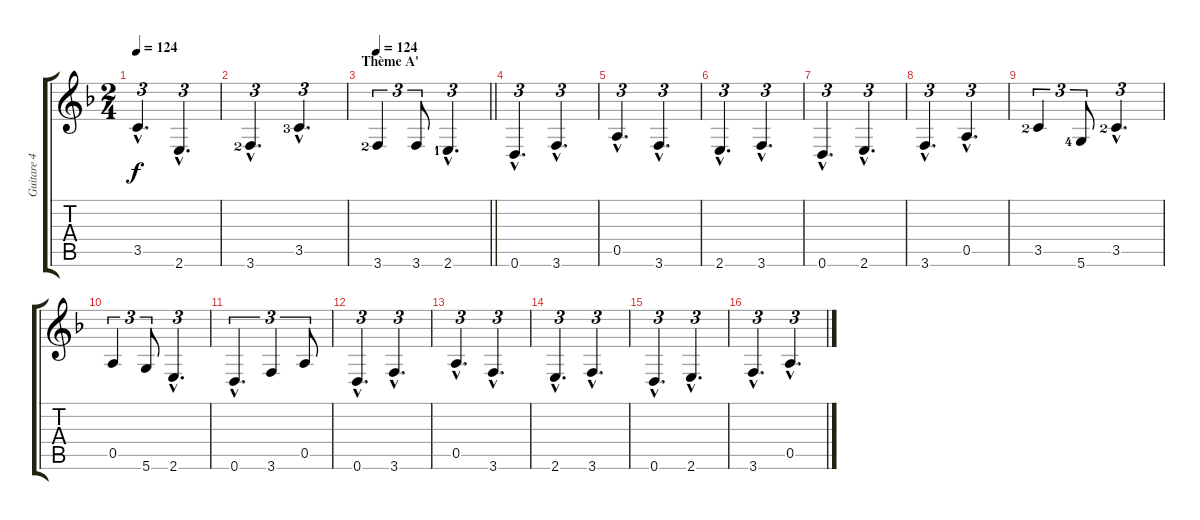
\track ("Guitare 4" "Guitare 4") {instrument acousticguitarnylon}
\staff {score tabs}
\tuning (E4 B3 G3 D3 A2 D2) {hide}
\ts (2 4)
\tempo 124
\clef g2
\ks dminor
3.5{hac}.4{d tu (3 2) dy f} 2.6{hac}.4{d tu (3 2)} |
3.6{hac lf 3}.4{d tu (3 2)} 3.5{hac lf 4}.4{d tu (3 2)} |
\section ("" "Thème A'")
\tempo 124
\barLineRight lightlight
3.6{lf 3}.4{tu (3 2) volume 14 balance 0 instrument acousticguitarnylon} 3.6.8{tu (3 2)} 2.6{hac lf 2}.4{d tu (3 2)} |
0.6{hac}.4{d tu (3 2) volume 14 balance 0 instrument acousticguitarnylon} 3.6{hac}.4{d tu (3 2)} |
0.5{hac}.4{d tu (3 2)} 3.6{hac}.4{d tu (3 2)} |
2.6{hac}.4{d tu (3 2)} 3.6{hac}.4{d tu (3 2)} |
0.6{hac}.4{d tu (3 2)} 2.6{hac}.4{d tu (3 2)} |
3.6{hac}.4{d tu (3 2)} 0.5{hac}.4{d tu (3 2)} |
3.5{lf 3}.4{tu (3 2)} 5.6{lf 5}.8{tu (3 2)} 3.5{hac lf 3}.4{d tu (3 2)} |
0.5.4{tu (3 2)} 5.6.8{tu (3 2)} 2.6{hac}.4{d tu (3 2)} |
0.6{hac}.4{d tu (3 2)} 3.6.4{tu (3 2)} 0.5.8{tu (3 2)} |
0.6{hac}.4{d tu (3 2)} 3.6{hac}.4{d tu (3 2)} |
0.5{hac}.4{d tu (3 2)} 3.6{hac}.4{d tu (3 2)} |
2.6{hac}.4{d tu (3 2)} 3.6{hac}.4{d tu (3 2)} |
0.6{hac}.4{d tu (3 2)} 2.6{hac}.4{d tu (3 2)} |
3.6{hac}.4{d tu (3 2)} 0.5{hac}.4{d tu (3 2)}
